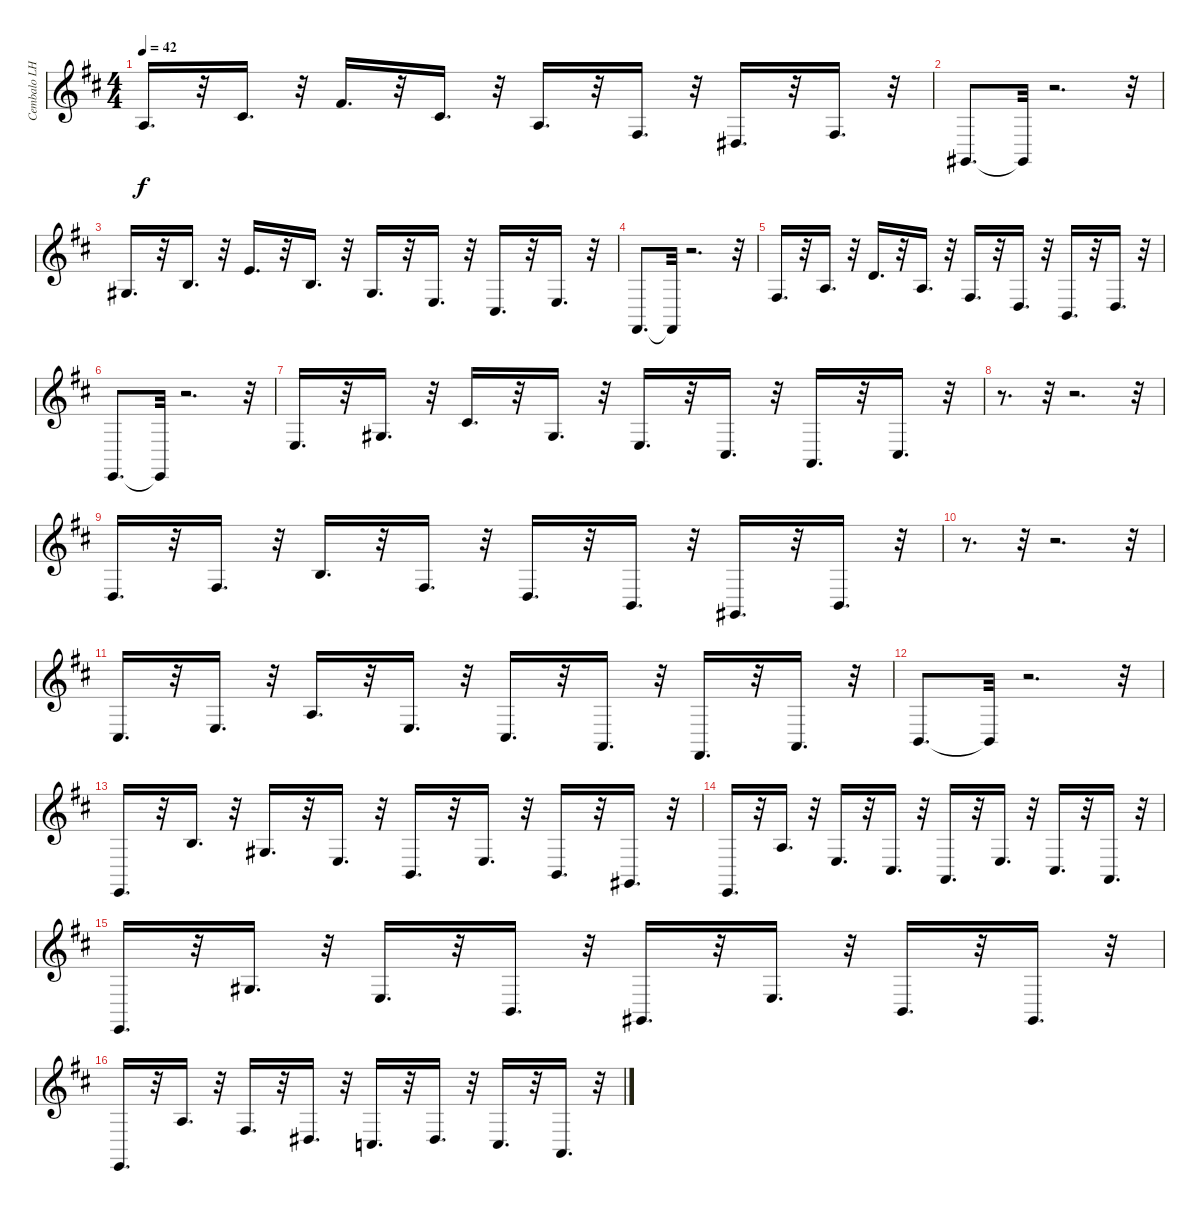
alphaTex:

\track ("Cembalo LH" "Cembalo LH") {mute instrument acousticgrandpiano}
\staff {score}
\tuning (E4 B3 G3 D3 A2 E2) {hide}
\ts (4 4)
\tempo 42
\clef g2
\ks d
2.3.16{d dy f} r.32 2.2.16{d} r.32 2.1.16{d} r.32 2.2.16{d} r.32 2.3.16{d} r.32 4.4.16{d} r.32 1.4.16{d} r.32 4.4.16{d} r.32 |
4.6.8{d} 4.6{t}.32 r.2{d} r.32 |
1.3.16{d} r.32 0.2.16{d} r.32 0.1.16{d} r.32 0.2.16{d} r.32 1.3.16{d} r.32 2.4.16{d} r.32 4.5.16{d} r.32 2.4.16{d} r.32 |
2.6.8{d} 2.6{t}.32 r.2{d} r.32 |
4.4.16{d} r.32 2.3.16{d} r.32 3.2.16{d} r.32 2.3.16{d} r.32 4.4.16{d} r.32 0.4.16{d} r.32 2.5.16{d} r.32 0.4.16{d} r.32 |
0.6.8{d} 0.6{t}.32 r.2{d} r.32 |
2.4.16{d} r.32 1.3.16{d} r.32 2.2.16{d} r.32 1.3.16{d} r.32 2.4.16{d} r.32 4.5.16{d} r.32 0.5.16{d} r.32 4.5.16{d} r.32 |
r.8{d} r.32 r.2{d} r.32 |
0.4.16{d} r.32 4.4.16{d} r.32 0.2.16{d} r.32 4.4.16{d} r.32 0.4.16{d} r.32 2.5.16{d} r.32 4.6.16{d} r.32 2.5.16{d} r.32 |
r.8{d} r.32 r.2{d} r.32 |
4.5.16{d} r.32 2.4.16{d} r.32 2.3.16{d} r.32 2.4.16{d} r.32 4.5.16{d} r.32 0.5.16{d} r.32 2.6.16{d} r.32 0.5.16{d} r.32 |
2.5.8{d} 2.5{t}.32 r.2{d} r.32 |
0.6.16{d} r.32 0.2.16{d} r.32 1.3.16{d} r.32 2.4.16{d} r.32 2.5.16{d} r.32 2.4.16{d} r.32 2.5.16{d} r.32 4.6.16{d} r.32 |
0.6.16{d} r.32 2.3.16{d} r.32 2.4.16{d} r.32 4.5.16{d} r.32 0.5.16{d} r.32 2.4.16{d} r.32 4.5.16{d} r.32 0.5.16{d} r.32 |
0.6.16{d} r.32 1.3.16{d} r.32 2.4.16{d} r.32 2.5.16{d} r.32 4.6.16{d} r.32 2.4.16{d} r.32 2.5.16{d} r.32 4.6.16{d} r.32 |
0.6.16{d} r.32 2.3.16{d} r.32 4.4.16{d} r.32 1.4.16{d} r.32 3.5.16{d} r.32 1.4.16{d} r.32 3.5.16{d} r.32 0.5.16{d} r.32
